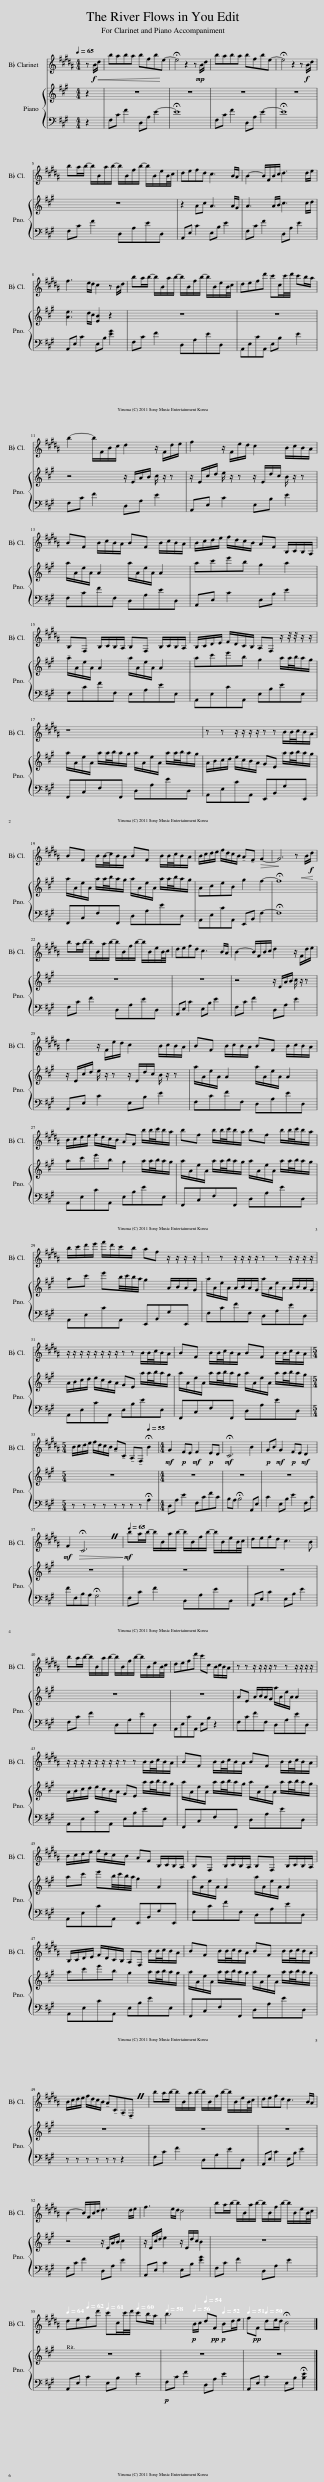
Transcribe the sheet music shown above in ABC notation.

X:1
%%score 1 { 2 | 3 }
L:1/8
Q:1/4=65
M:4/4
I:linebreak $
K:A
V:1 treble transpose=-2
V:2 treble
V:3 bass
V:1
[K:B] z!f!!<(! B/d/!<)! | baba bfbe- | !fermata!e4 z2 z!mp! B/d/ | baba bfbe- | !fermata!e4 z2 z!f! B/d/ |$ %5
 ba/b/- b/B/a/b/- b/B/f/b/- b/B/e/B/4c/4 | defd c3 B/A/ | B2- B/F/B/c/ d3 d/e/ |$ f3 e/d/ c2 z B/d/ | ba/b/- b/B/a/b/- b/B/f/b/- b/B/e/B/4c/4 | %10
 defd' c'c/c'/4d'/4 c'b/a/ |$ b2- b/F/B/c/ d2 z/ F/d/e/ | f2 z/ F/e/d/ c2 B/c/B/A/ |$ BF B/c/B/A/ BF B/c/B/A/ | B/c/d/e/ f/d/c/B/ AF B,/C/B,/A,/ |$ %15
 B,F, B,/C/B,/A,/ B,F, B,/C/B,/A,/ | B,/C/D/E/ F/D/C/B,/ A,F, z/ z/4 z/4 z/ z/ |$ z8 | z z z/ z/ z/ z/ z z B/B/4c/4B/A/ |$ BF B/B/4-c/4B/A/ BF B/B/4c/4B/A/ | %20
 B/c/d/e/ f/d/c/B/ !tenuto!A!tenuto!F!>(! G2-!>)! | G6 z!<(! B/!f!d/!<)! |$ ba/b/- b/B/a/b/- b/B/f/b/- b/B/e/B/4c/4 | defd c3 B/A/ | B2- B/F/B/c/ d2 z/ F/d/e/ |$ %25
 f2 z/ F/e/d/ c2 B/c/B/A/ | BF B/c/B/A/ BF B/c/B/A/ |$ B/c/d/e/ f/d/c/B/ AF b/b/4c'/4b/a/ | bf b/b/4c'/4b/a/ bf b/b/4c'/4b/a/ |$ b/c'/d'/e'/ f'/d'/c'/b/ af z/ z/ z/ z/ | %30
 z z z/ z/ z/ z/ z z z/ z/ z/ z/ |$ z/ z/ z/ z/ z/ z/ z/ z/ z z B/B/4c/4B/A/ | BF B/B/4c/4B/A/ BF B/B/4c/4B/A/ |$[M:5/4] B/c/d/e/ f/d/c/B/ !tenuto!A!tenuto!C !tenuto!A,!tenuto!F,[Q:1/4=55] !fermata!B2 |[M:4/4]!mf! G2!p! FE!mf! F2!p! ED | %35
!mf! !fermata!C6 B2 |!p! GB!mf! G2!p! FE!mf! D2 |$!mf! F2!>(! !fermata!C6!>)! |[Q:1/4=65]!mf! ba/b/- b/B/a/b/- b/B/f/b/- b/B/e/B/4c/4 | defd c3 B |$ %40
 ba/b/- b/B/a/b/- b/B/f/b/- b/B/e/B/4c/4 | defd' c'c B/c/B/A/ | z z z/ z/ z/ z/ z z z/ z/ z/ z/ |$ z/ z/ z/ z/ z/ z/ z/ z/ z z B/B/4c/4B/A/ | BF B/B/4c/4B/A/ BF B/B/4c/4B/A/ |$ %45
 B/c/d/e/ f/d/c/B/ AF B,/C/B,/A,/ | B,F, B,/C/B,/A,/ B,F, B,/C/B,/A,/ |$ B,/C/D/E/ F/D/C/B,/ A,F, B/B/4c/4B/A/ | BF B/B/4c/4B/A/ BF B/B/4c/4B/A/ |$ B/c/d/e/ f/d/c/B/ !tenuto!A!tenuto!C!tenuto!A,!tenuto!F, | %50
 ba/b/- b/B/a/b/- b/B/f/b/- b/B/e/B/4c/4 | defd c3 B/A/ |$ B2- B/F/B/c/ d3 d/e/ | f3 e/d/ c4 | ba/b/- b/B/a/b/- b/B/f/b/- b/B/e/B/4c/4 |$ %55
[Q:1/4=64] de[Q:1/4=62]fd'[Q:1/4=61] c'c/c'/4d'/4[Q:1/4=60] c'b/a/ |[Q:1/4=58] b3[Q:1/4=56]!p! B/c/[Q:1/4=54] d!pp!F[Q:1/4=52]!p! Bd/e/ |[Q:1/4=51] f!pp!F[Q:1/4=50] de/d/ !fermata!c4 |] %58
V:2
 z2 | z8 | z8 | z8 | z8 |$ %5
 z8 | z2 Ac A3 A/G/ | A3 A/B/ c3 c/d/ |$ [Ae]3 d/c/ [EB]2 z2 | z8 | %10
 z8 |$ z4 z/ E/A/B/ c/ z/ z | z/ E/c/d/ e/ z/ z z/ E/d/c/ B/ z/ z |$ a/A/e/A/ A2 a/A/e/A/ A2 | ac'e'b g2 a2 |$ %15
 !tenuto!a/A/e/A/ A2 a/A/e/A/ A2 | ac'e'b g2 a/a/4b/4a/g/ |$ a/A/e/A/ a/a/4b/4a/g/ a/A/e/A/ a/a/4b/4a/g/ | A/B/c/d/ e/c/B/A/ GE a/a/4b/4a/g/ |$ a/A/e/A/ a/a/4b/4a/g/ a/A/e/A/ a/a/4b/4a/g/ | %20
 AceB g2 f2- | !fermata!f8 |$ z8 | z8 | z4 z/ E/A/B/ c/ z/ z |$ %25
 z/ E/c/d/ e/ z/ z z/ E/d/c/ B/ z/ z | a/A/e/A/ A2 a/A/e/A/ A2 |$ ac'e'b g2 a/a/4b/4a/g/ | a/A/e/A/ a/a/4b/4a/g/ a/A/e/A/ a/a/4b/4a/g/ |$ ac' e'b/4c'/4b/4a/4 g2 A/B/A/G/ | %30
 a/A/e/A/ A/B/A/G/ a/A/e/A/ A/B/A/G/ |$ A/B/c/d/ e/c/B/A/ GE a/a/4b/4a/g/ | a/A/e/A/ a/a/4b/4a/g/ a/A/e/A/ a/a/4b/4a/g/ |$[M:5/4] z10 |[M:4/4] z8 | %35
 z8 | z8 |$ z8 | z8 | z8 |$ %40
 z8 | z8 | AE A/B/A/G/ a/A/e/A/ A2 |$ A/B/c/d/ e/c/B/A/ GE a/a/4b/4a/g/ | a/A/e/A/ a/a/4b/4a/g/ a/A/e/A/ a/a/4b/4a/g/ |$ %45
 ac' e'b/4c'/4b/4a/4 g2 A2 | a/A/e/A/ A2 a/A/e/A/ A2 |$ ac'e'b g2 a/a/4b/4a/g/ | a/A/e/A/ a/a/4b/4a/g/ a/A/e/A/ a/a/4b/4a/g/ |$ z8 | %50
 z8 | z8 |$ z4 z/ E/A/B/ c2 | z/ E/c/d/ e2 z/ E/d/c/ B2 | z8 |$ %55
 z8 | z8 | z8 |] %58
V:3
 z2 | F,C F2 D,A, E2- | !fermata!E8 | F,C F2 D,A, E2- | !fermata!E8 |$ %5
 F,C F2 D,A,ED, | A,,E, C2 E,B, E2 | F,C F2 D,A, E2 |$ A,,E, C2 E,B, [EG]2 | F,C F2 D,A,ED, | %10
 A,,E,CA,, E,B, E2 |$ F,C F2 D,A, E2 | A,,E, C2 E,B, E2 |$ F,CFF, D,A,ED, | A,,E, C2 E,B, E2 |$ %15
 F,CFF, E,A,EE, | A,,E,CA,, E,B,EE, |$ F,,C,F,F,, D,A,ED, | A,,E,CA,, E,,B,,G,E,, |$ F,,C,F,F,, D,A,ED, | %20
 A,,E,CA,, E,,B,, F,2- | !fermata!F,8 |$ F,C F2 D,A,ED, | A,,E, C2 E,B, E2 | F,C F2 D,A, E2 |$ %25
 A,,E, C2 E,B, E2 | F,CFF, D,A,ED, |$ A,,E,CA,, E,B,EE, | F,,C,F,F,, D,A,ED, |$ A,,E,CA,, E,,B,,G,E,, | %30
 F,CFF, D,A,ED, |$ A,,E,CA,, E,B,EE, | F,,C,F,F,, D,A,ED, |$[M:5/4] z z z z z z z z !fermata!A,2 |[M:4/4] D,A, E2 F,CFC | %35
 B,A, !fermata!B,4 A,,E, | C2 E,B, E2 F,C |$ FF,B,A, !fermata!G,4 | F,C F2 D,A,ED, | A,,E, C2 E,B, E2 |$ %40
 F,C F2 D,A,ED, | A,,E,CA,, E,B, z2 | F,CFF, D,A,ED, |$ A,,E,CA,, E,B,EE, | F,,C,F,F,, D,A,ED, |$ %45
 A,,E,CA,, E,,B,,G,E,, | F,CFF, D,A,ED, |$ A,,E,CA,, E,B,EE, | F,,C,F,F,, D,A,ED, |$ z z z z z z z2 | %50
 F,C F2 D,A,ED, | A,,E, C2 E,B, E2 |$ F,C F2 D,A, E2 | A,,E, C2 E,B, [EG]2 | F,C F2 D,A, E2 |$ %55
 A,,E, C2 E,B, E2 |!p! F,C F2 D,A, E2 | A,,E, C2 E,B, !fermata![B,E]2 |] %58
